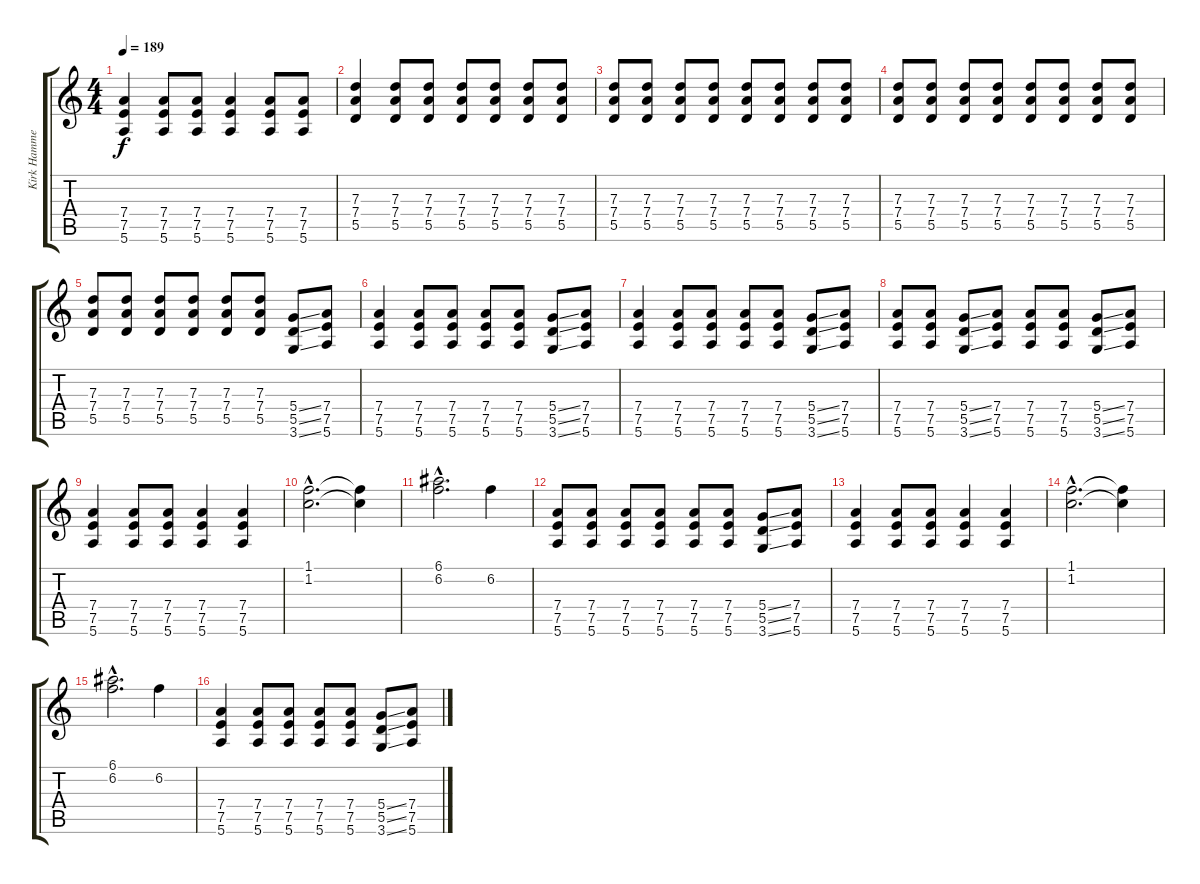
\track ("Kirk Hammet (Ov. Gtr)" "Kirk Hamme") {instrument overdrivenguitar}
\staff {score tabs}
\tuning (E4 B3 G3 D3 A2 E2) {hide}
\ts (4 4)
\tempo 189
\clef g2
\ks c
(7.4 7.5 5.6).4{dy f} (7.4 7.5 5.6).8 (7.4 7.5 5.6).8 (7.4 7.5 5.6).4 (7.4 7.5 5.6).8 (7.4 7.5 5.6).8 |
(7.3 7.4 5.5).4 (7.3 7.4 5.5).8 (7.3 7.4 5.5).8 (7.3 7.4 5.5).8 (7.3 7.4 5.5).8 (7.3 7.4 5.5).8 (7.3 7.4 5.5).8 |
(7.3 7.4 5.5).8 (7.3 7.4 5.5).8 (7.3 7.4 5.5).8 (7.3 7.4 5.5).8 (7.3 7.4 5.5).8 (7.3 7.4 5.5).8 (7.3 7.4 5.5).8 (7.3 7.4 5.5).8 |
(7.3 7.4 5.5).8 (7.3 7.4 5.5).8 (7.3 7.4 5.5).8 (7.3 7.4 5.5).8 (7.3 7.4 5.5).8 (7.3 7.4 5.5).8 (7.3 7.4 5.5).8 (7.3 7.4 5.5).8 |
(7.3 7.4 5.5).8 (7.3 7.4 5.5).8 (7.3 7.4 5.5).8 (7.3 7.4 5.5).8 (7.3 7.4 5.5).8 (7.3 7.4 5.5).8 (5.4{ss} 5.5{ss} 3.6{ss}).8 (7.4 7.5 5.6).8 |
(7.4 7.5 5.6).4 (7.4 7.5 5.6).8 (7.4 7.5 5.6).8 (7.4 7.5 5.6).8 (7.4 7.5 5.6).8 (5.4{ss} 5.5{ss} 3.6{ss}).8 (7.4 7.5 5.6).8 |
(7.4 7.5 5.6).4 (7.4 7.5 5.6).8 (7.4 7.5 5.6).8 (7.4 7.5 5.6).8 (7.4 7.5 5.6).8 (5.4{ss} 5.5{ss} 3.6{ss}).8 (7.4 7.5 5.6).8 |
(7.4 7.5 5.6).8 (7.4 7.5 5.6).8 (5.4{ss} 5.5{ss} 3.6{ss}).8 (7.4 7.5 5.6).8 (7.4 7.5 5.6).8 (7.4 7.5 5.6).8 (5.4{ss} 5.5{ss} 3.6{ss}).8 (7.4 7.5 5.6).8 |
(7.4 7.5 5.6).4 (7.4 7.5 5.6).8 (7.4 7.5 5.6).8 (7.4 7.5 5.6).4 (7.4 7.5 5.6).4 |
(1.1{hac} 1.2{hac}).2{d} (1.1{t} 1.2{t}).4 |
(6.1{hac} 6.2{hac}).2{d} 6.2.4 |
(7.4 7.5 5.6).8 (7.4 7.5 5.6).8 (7.4 7.5 5.6).8 (7.4 7.5 5.6).8 (7.4 7.5 5.6).8 (7.4 7.5 5.6).8 (5.4{ss} 5.5{ss} 3.6{ss}).8 (7.4 7.5 5.6).8 |
(7.4 7.5 5.6).4 (7.4 7.5 5.6).8 (7.4 7.5 5.6).8 (7.4 7.5 5.6).4 (7.4 7.5 5.6).4 |
(1.1{hac} 1.2{hac}).2{d} (1.1{t} 1.2{t}).4 |
(6.1{hac} 6.2{hac}).2{d} 6.2.4 |
(7.4 7.5 5.6).4 (7.4 7.5 5.6).8 (7.4 7.5 5.6).8 (7.4 7.5 5.6).8 (7.4 7.5 5.6).8 (5.4{ss} 5.5{ss} 3.6{ss}).8 (7.4 7.5 5.6).8
